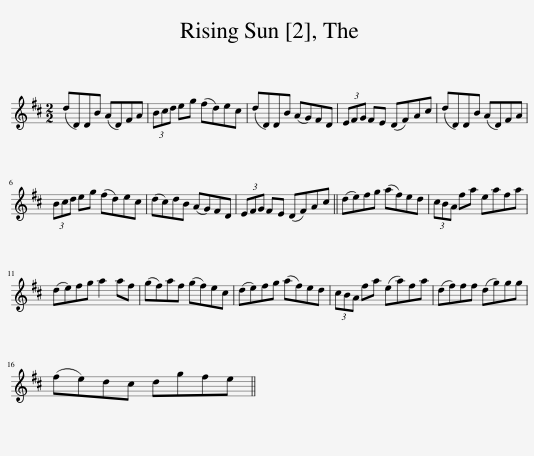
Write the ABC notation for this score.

X:1
L:1/8
M:2/2
I:linebreak $
K:D
V:1 treble
V:1
 (dD)DB (AD)FA | (3Bcd eg (fd)ec | (dD)DB (AG)FD | (3EFG FE (DF)Ac | (dD)DB (AD)FA |$ %5
 (3Bcd eg (fd)ec | (dc)dB (AG)FD | (3EFG FE (DF)Ac || (de)fg (af)ed | (3cBA fa eafa |$ %10
 (de)fg a2 af | (gf)af (gf)ec | (de)fg (af)ed | (3cBA fa (ea)fa | (df)ff (dg)gg |$ %15
 (fe)dc dgfe || %16
